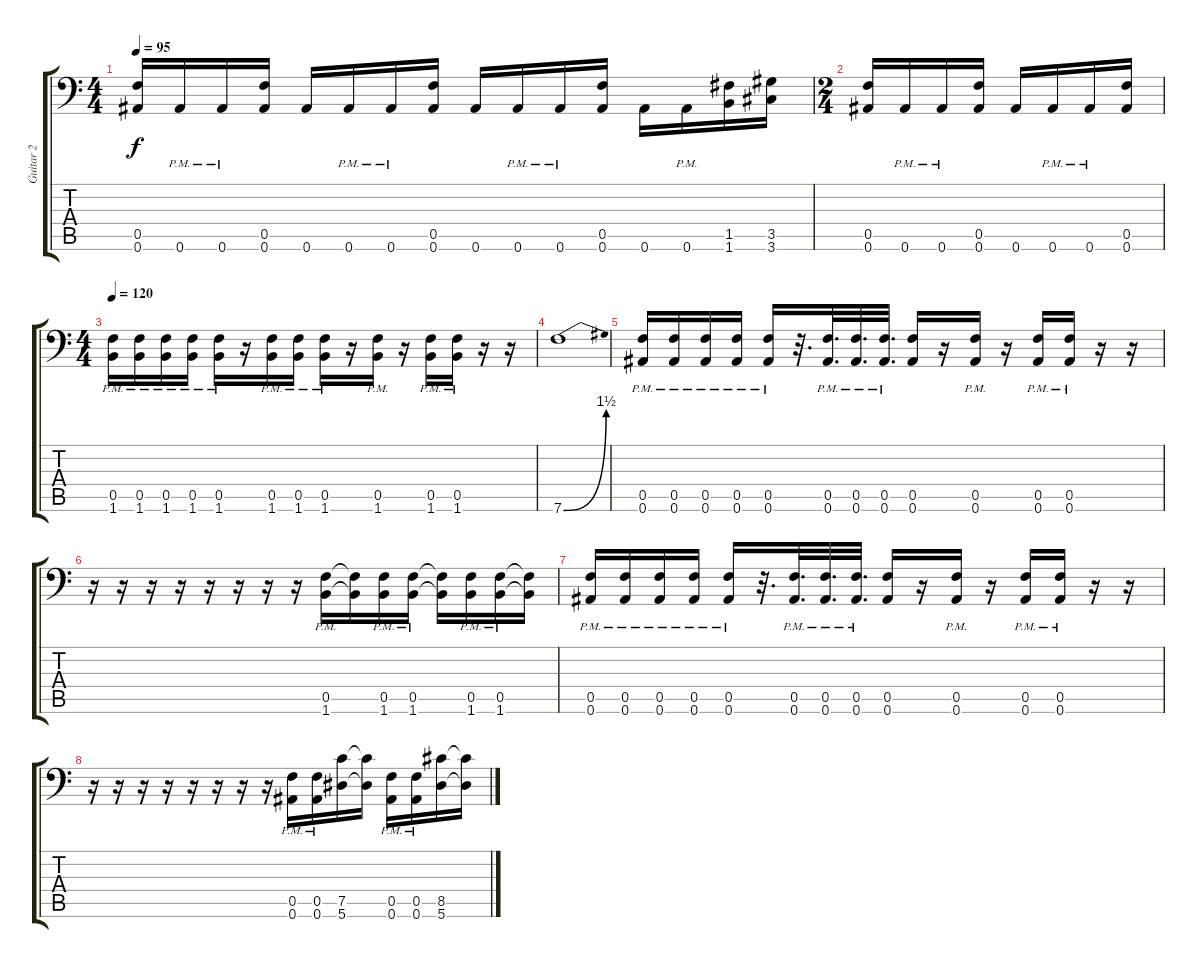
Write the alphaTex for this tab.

\track ("Guitar 2" "Guitar 2") {instrument distortionguitar}
\staff {score tabs}
\tuning (C4 G3 Eb3 Bb2 F2 Bb1) {hide}
\ts (4 4)
\tempo 95
\clef f4
\ks c
(0.5 0.6).16{dy f} 0.6{pm}.16 0.6{pm}.16 (0.5 0.6).16 0.6.16 0.6{pm}.16 0.6{pm}.16 (0.5 0.6).16 0.6.16 0.6{pm}.16 0.6{pm}.16 (0.5 0.6).16 0.6.16 0.6{pm}.16 (1.5 1.6).16 (3.5 3.6).16 |
\ts (2 4)
(0.5 0.6).16 0.6{pm}.16 0.6{pm}.16 (0.5 0.6).16 0.6.16 0.6{pm}.16 0.6{pm}.16 (0.5 0.6).16 |
\ts (4 4)
\tempo 120
(0.5{pm} 1.6{pm}).16 (0.5{pm} 1.6{pm}).16 (0.5{pm} 1.6{pm}).16 (0.5{pm} 1.6{pm}).16 (0.5{pm} 1.6{pm}).16 r.16 (0.5{pm} 1.6{pm}).16 (0.5{pm} 1.6{pm}).16 (0.5{pm} 1.6{pm}).16 r.16 (0.5{pm} 1.6{pm}).16 r.16 (0.5{pm} 1.6{pm}).16 (0.5{pm} 1.6{pm}).16 r.16 r.16 |
7.6{be (bend 0 0 60 6)}.1 |
(0.5{pm} 0.6{pm}).16 (0.5{pm} 0.6{pm}).16 (0.5{pm} 0.6{pm}).16 (0.5{pm} 0.6{pm}).16 (0.5{pm} 0.6{pm}).16 r.32{d} (0.5{pm} 0.6{pm}).32{d} (0.5{pm} 0.6{pm}).32{d} (0.5{pm} 0.6{pm}).32{d} (0.5 0.6).16 r.16 (0.5{pm} 0.6{pm}).16 r.16 (0.5{pm} 0.6{pm}).16 (0.5{pm} 0.6{pm}).16 r.16 r.16 |
r.16 r.16 r.16 r.16 r.16 r.16 r.16 r.16 (0.5{pm} 1.6{pm}).16 (0.5{t} 1.6{t}).16 (0.5{pm} 1.6{pm}).16 (0.5{pm} 1.6{pm}).16 (0.5{t} 1.6{t}).16 (0.5{pm} 1.6{pm}).16 (0.5{pm} 1.6{pm}).16 (0.5{t} 1.6{t}).16 |
(0.5{pm} 0.6{pm}).16 (0.5{pm} 0.6{pm}).16 (0.5{pm} 0.6{pm}).16 (0.5{pm} 0.6{pm}).16 (0.5{pm} 0.6{pm}).16 r.32{d} (0.5{pm} 0.6{pm}).32{d} (0.5{pm} 0.6{pm}).32{d} (0.5{pm} 0.6{pm}).32{d} (0.5 0.6).16 r.16 (0.5{pm} 0.6{pm}).16 r.16 (0.5{pm} 0.6{pm}).16 (0.5{pm} 0.6{pm}).16 r.16 r.16 |
r.16 r.16 r.16 r.16 r.16 r.16 r.16 r.16 (0.5 0.6{pm}).16 (0.5 0.6{pm}).16 (7.5 5.6).16 (7.5{t} 5.6{t}).16 (0.5 0.6{pm}).16 (0.5 0.6{pm}).16 (8.5 5.6).16 (8.5{t} 5.6{t}).16
